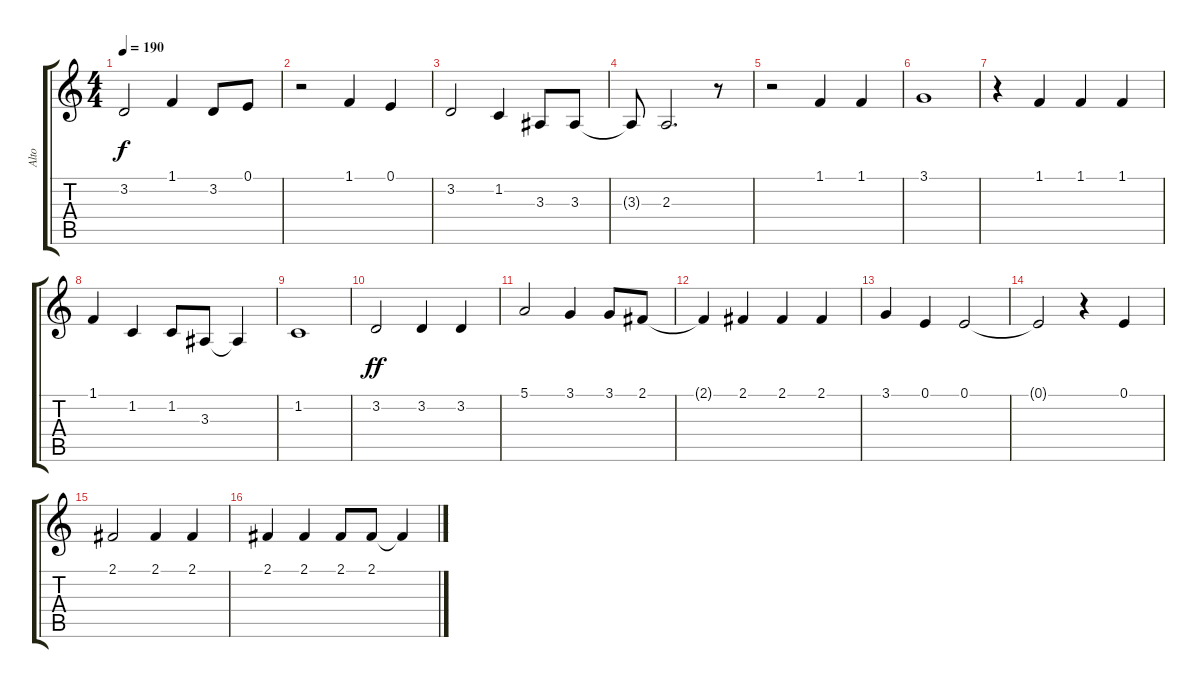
\track ("Alto" "Alto") {instrument voiceoohs}
\staff {score tabs}
\tuning (E4 B3 G3 D3 A2 E2) {hide}
\ts (4 4)
\tempo 190
\clef g2
\ks c
3.2.2{dy f} 1.1.4 3.2.8 0.1.8 |
r.2 1.1.4 0.1.4 |
3.2.2 1.2.4 3.3.8 3.3.8 |
3.3{t}.8 2.3.2{d} r.8 |
r.2 1.1.4 1.1.4 |
3.1.1 |
r.4 1.1.4 1.1.4 1.1.4 |
1.1.4 1.2.4 1.2.8 3.3.8 3.3{t}.4 |
1.2.1 |
3.2.2{dy ff} 3.2.4 3.2.4 |
5.1.2 3.1.4 3.1.8 2.1.8 |
2.1{t}.4 2.1.4 2.1.4 2.1.4 |
3.1.4 0.1.4 0.1.2 |
0.1{t}.2 r.4 0.1.4 |
2.1.2 2.1.4 2.1.4 |
2.1.4 2.1.4 2.1.8 2.1.8 2.1{t}.4
